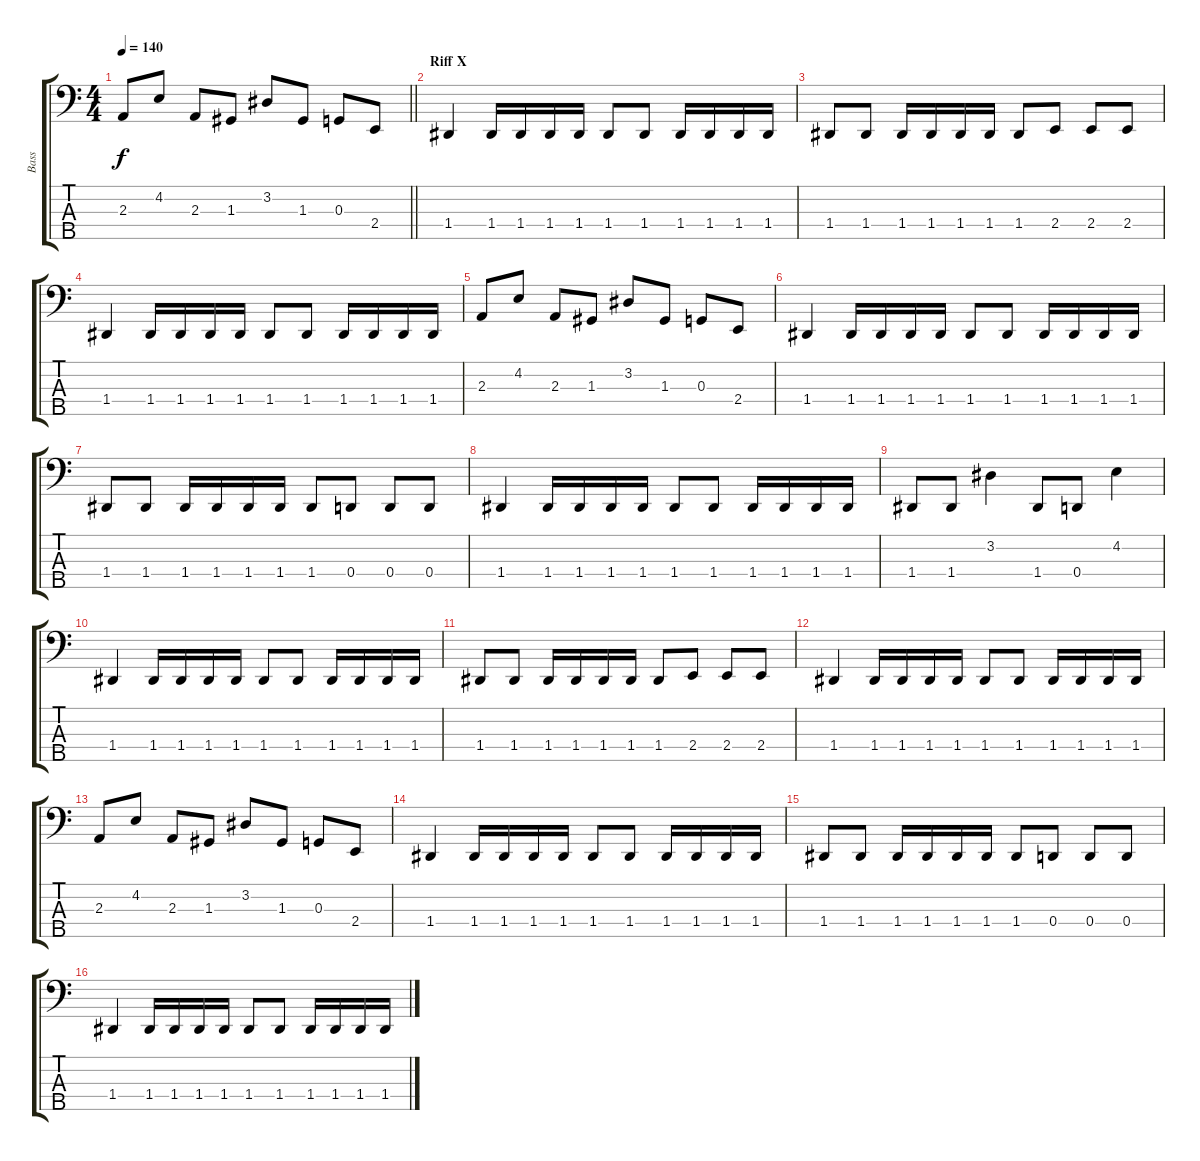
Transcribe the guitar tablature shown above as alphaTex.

\track ("Bass" "Bass") {instrument electricbasspick}
\staff {score tabs}
\tuning (F2 C2 G1 D1 A0) {hide}
\ts (4 4)
\tempo 140
\clef f4
\barLineRight lightlight
\ks c
2.3.8{dy f} 4.2.8 2.3.8 1.3.8 3.2.8 1.3.8 0.3.8 2.4.8 |
\section ("" "Riff X")
1.4.4 1.4.16 1.4.16 1.4.16 1.4.16 1.4.8 1.4.8 1.4.16 1.4.16 1.4.16 1.4.16 |
1.4.8 1.4.8 1.4.16 1.4.16 1.4.16 1.4.16 1.4.8 2.4.8 2.4.8 2.4.8 |
1.4.4 1.4.16 1.4.16 1.4.16 1.4.16 1.4.8 1.4.8 1.4.16 1.4.16 1.4.16 1.4.16 |
2.3.8 4.2.8 2.3.8 1.3.8 3.2.8 1.3.8 0.3.8 2.4.8 |
1.4.4 1.4.16 1.4.16 1.4.16 1.4.16 1.4.8 1.4.8 1.4.16 1.4.16 1.4.16 1.4.16 |
1.4.8 1.4.8 1.4.16 1.4.16 1.4.16 1.4.16 1.4.8 0.4.8 0.4.8 0.4.8 |
1.4.4 1.4.16 1.4.16 1.4.16 1.4.16 1.4.8 1.4.8 1.4.16 1.4.16 1.4.16 1.4.16 |
1.4.8 1.4.8 3.2.4 1.4.8 0.4.8 4.2.4 |
1.4.4 1.4.16 1.4.16 1.4.16 1.4.16 1.4.8 1.4.8 1.4.16 1.4.16 1.4.16 1.4.16 |
1.4.8 1.4.8 1.4.16 1.4.16 1.4.16 1.4.16 1.4.8 2.4.8 2.4.8 2.4.8 |
1.4.4 1.4.16 1.4.16 1.4.16 1.4.16 1.4.8 1.4.8 1.4.16 1.4.16 1.4.16 1.4.16 |
2.3.8 4.2.8 2.3.8 1.3.8 3.2.8 1.3.8 0.3.8 2.4.8 |
1.4.4 1.4.16 1.4.16 1.4.16 1.4.16 1.4.8 1.4.8 1.4.16 1.4.16 1.4.16 1.4.16 |
1.4.8 1.4.8 1.4.16 1.4.16 1.4.16 1.4.16 1.4.8 0.4.8 0.4.8 0.4.8 |
1.4.4 1.4.16 1.4.16 1.4.16 1.4.16 1.4.8 1.4.8 1.4.16 1.4.16 1.4.16 1.4.16
